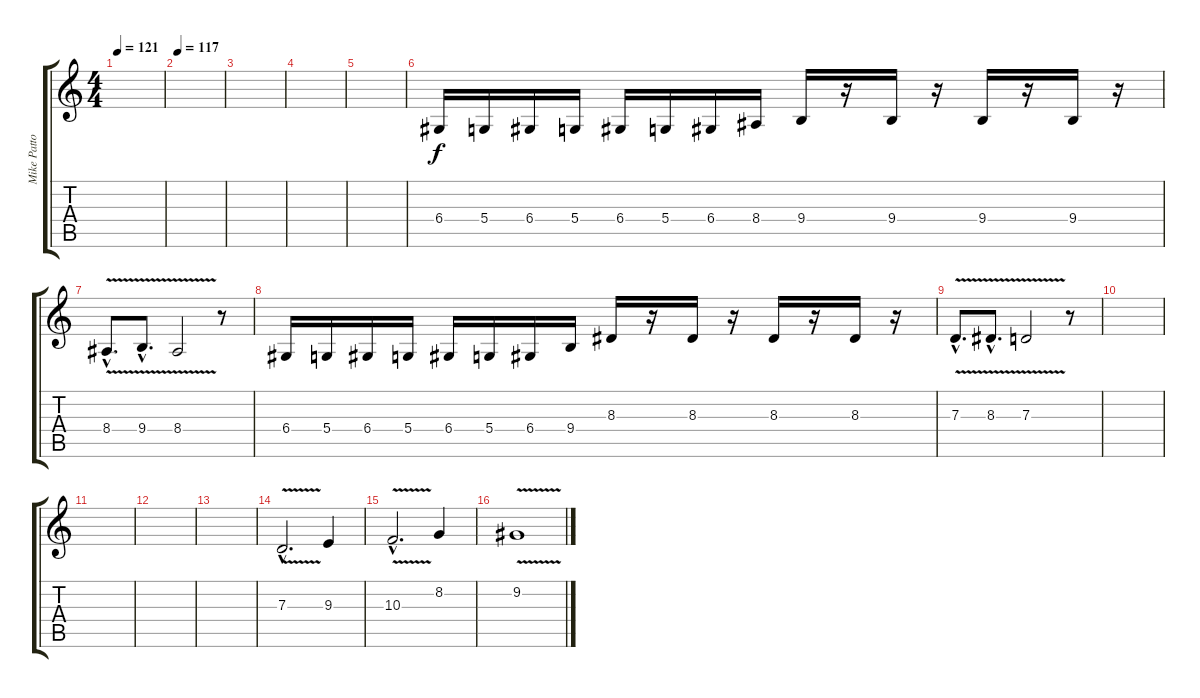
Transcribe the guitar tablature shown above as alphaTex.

\track ("Mike Patton - Voice" "Mike Patto") {instrument lead6voice}
\staff {score tabs}
\tuning (E4 B3 G3 D3 A2 E2) {hide}
\ts (4 4)
\tempo 121
\clef g2
\ks c
|
\tempo 117
|
|
|
|
6.4.16{dy f volume 13} 5.4.16 6.4.16 5.4.16 6.4.16 5.4.16 6.4.16 8.4.16 9.4.16 r.16 9.4.16 r.16 9.4.16 r.16 9.4.16 r.16 |
8.4{v hac}.8{d} 9.4{v hac}.8{d} 8.4{v}.2 r.8 |
6.4.16 5.4.16 6.4.16 5.4.16 6.4.16 5.4.16 6.4.16 9.4.16 8.3.16 r.16 8.3.16 r.16 8.3.16 r.16 8.3.16 r.16 |
7.3{v hac}.8{d} 8.3{v hac}.8{d} 7.3{v}.2 r.8 |
|
|
|
|
7.3{v hac}.2{d volume 12} 9.3.4 |
10.3{v hac}.2{d} 8.2.4 |
9.2{v}.1
